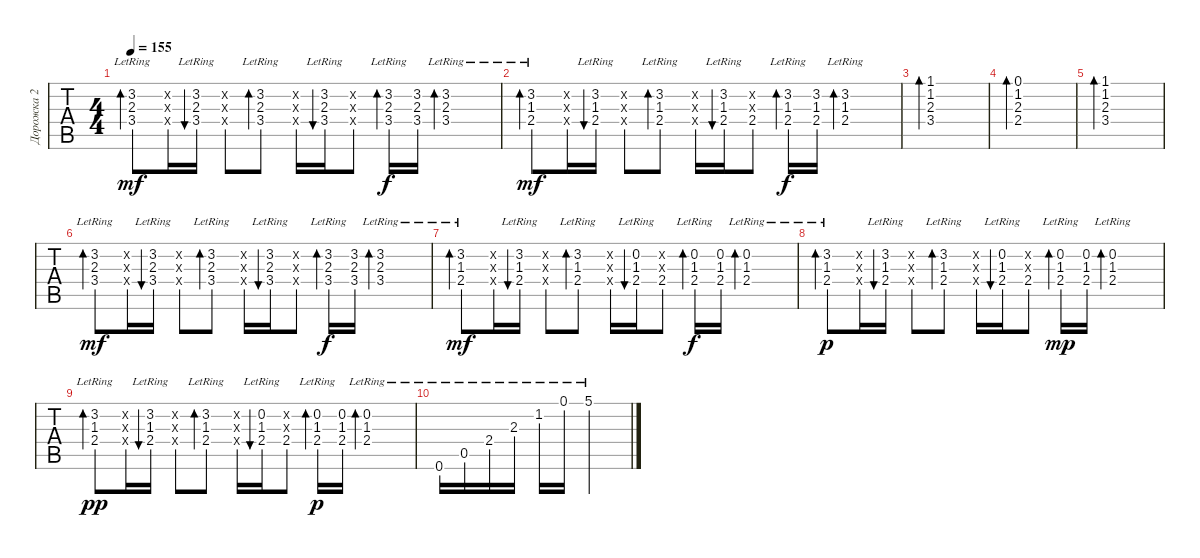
\track ("Дорожка 2" "Дорожка 2") {instrument acousticguitarsteel}
\staff {tabs}
\tuning (E4 B3 G3 D3 A2 E2) {hide}
\ts (4 4)
\tempo 155
\clef g2
\ks c
(3.2{lr} 2.3{lr} 3.4).8{bd 30 dy mf instrument acousticguitarnylon} (3.2{x} 2.3{x} 3.4{x}).16 (3.2 2.3{lr} 3.4).16{bu 30} (3.2{x} 2.3{x} 3.4{x}).8 (3.2{lr} 2.3{lr} 3.4).8{bd 30} (3.2{x} 2.3{x} 3.4{x}).16 (3.2 2.3{lr} 3.4).16{bu 30} (3.2{x} 2.3{x} 3.4{x}).8 (3.2{lr} 2.3{lr} 3.4).16{bd 30 dy f} (3.2 2.3 3.4).16 (3.2{lr} 2.3 3.4).1{bd 30} |
(3.2{lr} 1.3{lr} 2.4).8{bd 30 dy mf instrument acousticguitarnylon} (3.2{x} 1.3{x} 2.4{x}).16 (3.2 1.3{lr} 2.4).16{bu 30} (3.2{x} 1.3{x} 2.4{x}).8 (3.2{lr} 1.3{lr} 2.4).8{bd 30} (3.2{x} 1.3{x} 2.4{x}).16 (3.2 1.3{lr} 2.4).16{bu 30} (3.2{x} 1.3{x} 2.4).8 (3.2{lr} 1.3{lr} 2.4).16{bd 30 dy f} (3.2 1.3 2.4).16 (3.2{lr} 1.3 2.4).1{bd 30} |
(1.1 1.2 2.3 3.4).1{bd 480} |
(0.1 1.2 2.3 2.4).1{bd 480} |
(1.1 1.2 2.3 3.4).1{bd 480} |
(3.2{lr} 2.3{lr} 3.4).8{bd 30 dy mf instrument acousticguitarnylon} (3.2{x} 2.3{x} 3.4{x}).16 (3.2 2.3{lr} 3.4).16{bu 30} (3.2{x} 2.3{x} 3.4{x}).8 (3.2{lr} 2.3{lr} 3.4).8{bd 30} (3.2{x} 2.3{x} 3.4{x}).16 (3.2 2.3{lr} 3.4).16{bu 30} (3.2{x} 2.3{x} 3.4{x}).8 (3.2{lr} 2.3{lr} 3.4).16{bd 30 dy f} (3.2 2.3 3.4).16 (3.2{lr} 2.3 3.4).1{bd 30} |
(3.2{lr} 1.3{lr} 2.4).8{bd 30 dy mf instrument acousticguitarnylon} (3.2{x} 1.3{x} 2.4{x}).16 (3.2 1.3{lr} 2.4).16{bu 30} (3.2{x} 1.3{x} 2.4{x}).8 (3.2{lr} 1.3{lr} 2.4).8{bd 30} (3.2{x} 1.3{x} 2.4{x}).16 (0.2 1.3{lr} 2.4).16{bu 30} (3.2{x} 1.3{x} 2.4).8 (0.2{lr} 1.3{lr} 2.4).16{bd 30 dy f} (0.2 1.3 2.4).16 (0.2{lr} 1.3 2.4).1{bd 30} |
(3.2{lr} 1.3{lr} 2.4).8{bd 30 dy p instrument acousticguitarnylon} (3.2{x} 1.3{x} 2.4{x}).16 (3.2 1.3{lr} 2.4).16{bu 30} (3.2{x} 1.3{x} 2.4{x}).8 (3.2{lr} 1.3{lr} 2.4).8{bd 30} (3.2{x} 1.3{x} 2.4{x}).16 (0.2 1.3{lr} 2.4).16{bu 30} (3.2{x} 1.3{x} 2.4).8 (0.2{lr} 1.3{lr} 2.4).16{bd 30 dy mp} (0.2 1.3 2.4).16 (0.2{lr} 1.3 2.4).1{bd 30} |
(3.2{lr} 1.3{lr} 2.4).8{bd 30 dy pp instrument acousticguitarnylon} (3.2{x} 1.3{x} 2.4{x}).16 (3.2 1.3{lr} 2.4).16{bu 30} (3.2{x} 1.3{x} 2.4{x}).8 (3.2{lr} 1.3{lr} 2.4).8{bd 30} (3.2{x} 1.3{x} 2.4{x}).16 (0.2 1.3{lr} 2.4).16{bu 30} (3.2{x} 1.3{x} 2.4).8 (0.2{lr} 1.3{lr} 2.4).16{bd 30 dy p} (0.2 1.3 2.4).16 (0.2{lr} 1.3 2.4).1{bd 30} |
0.6{lr}.16 0.5{lr}.16 2.4{lr}.16 2.3{lr}.16 1.2{lr}.16 0.1{lr}.16 5.1{lr}.2
